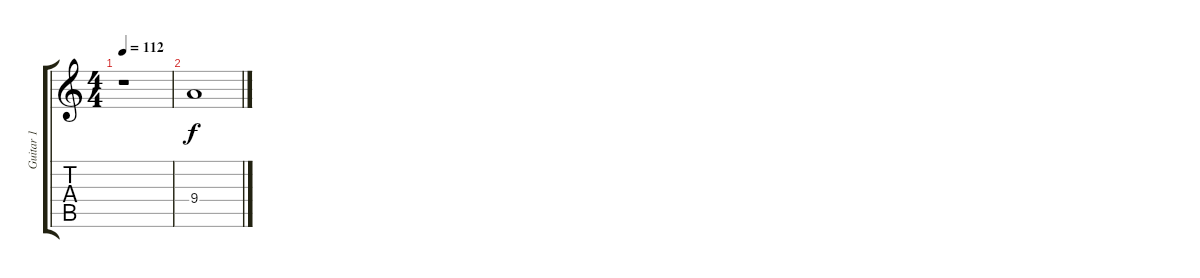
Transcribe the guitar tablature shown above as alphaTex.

\track ("Guitar 1" "Guitar 1") {instrument distortionguitar}
\staff {score tabs}
\tuning (D4 A3 F3 C3 G2 D2) {hide}
\ts (4 4)
\tempo 112
\clef g2
\ks c
r.1{dy f} |
9.4{t}.1
